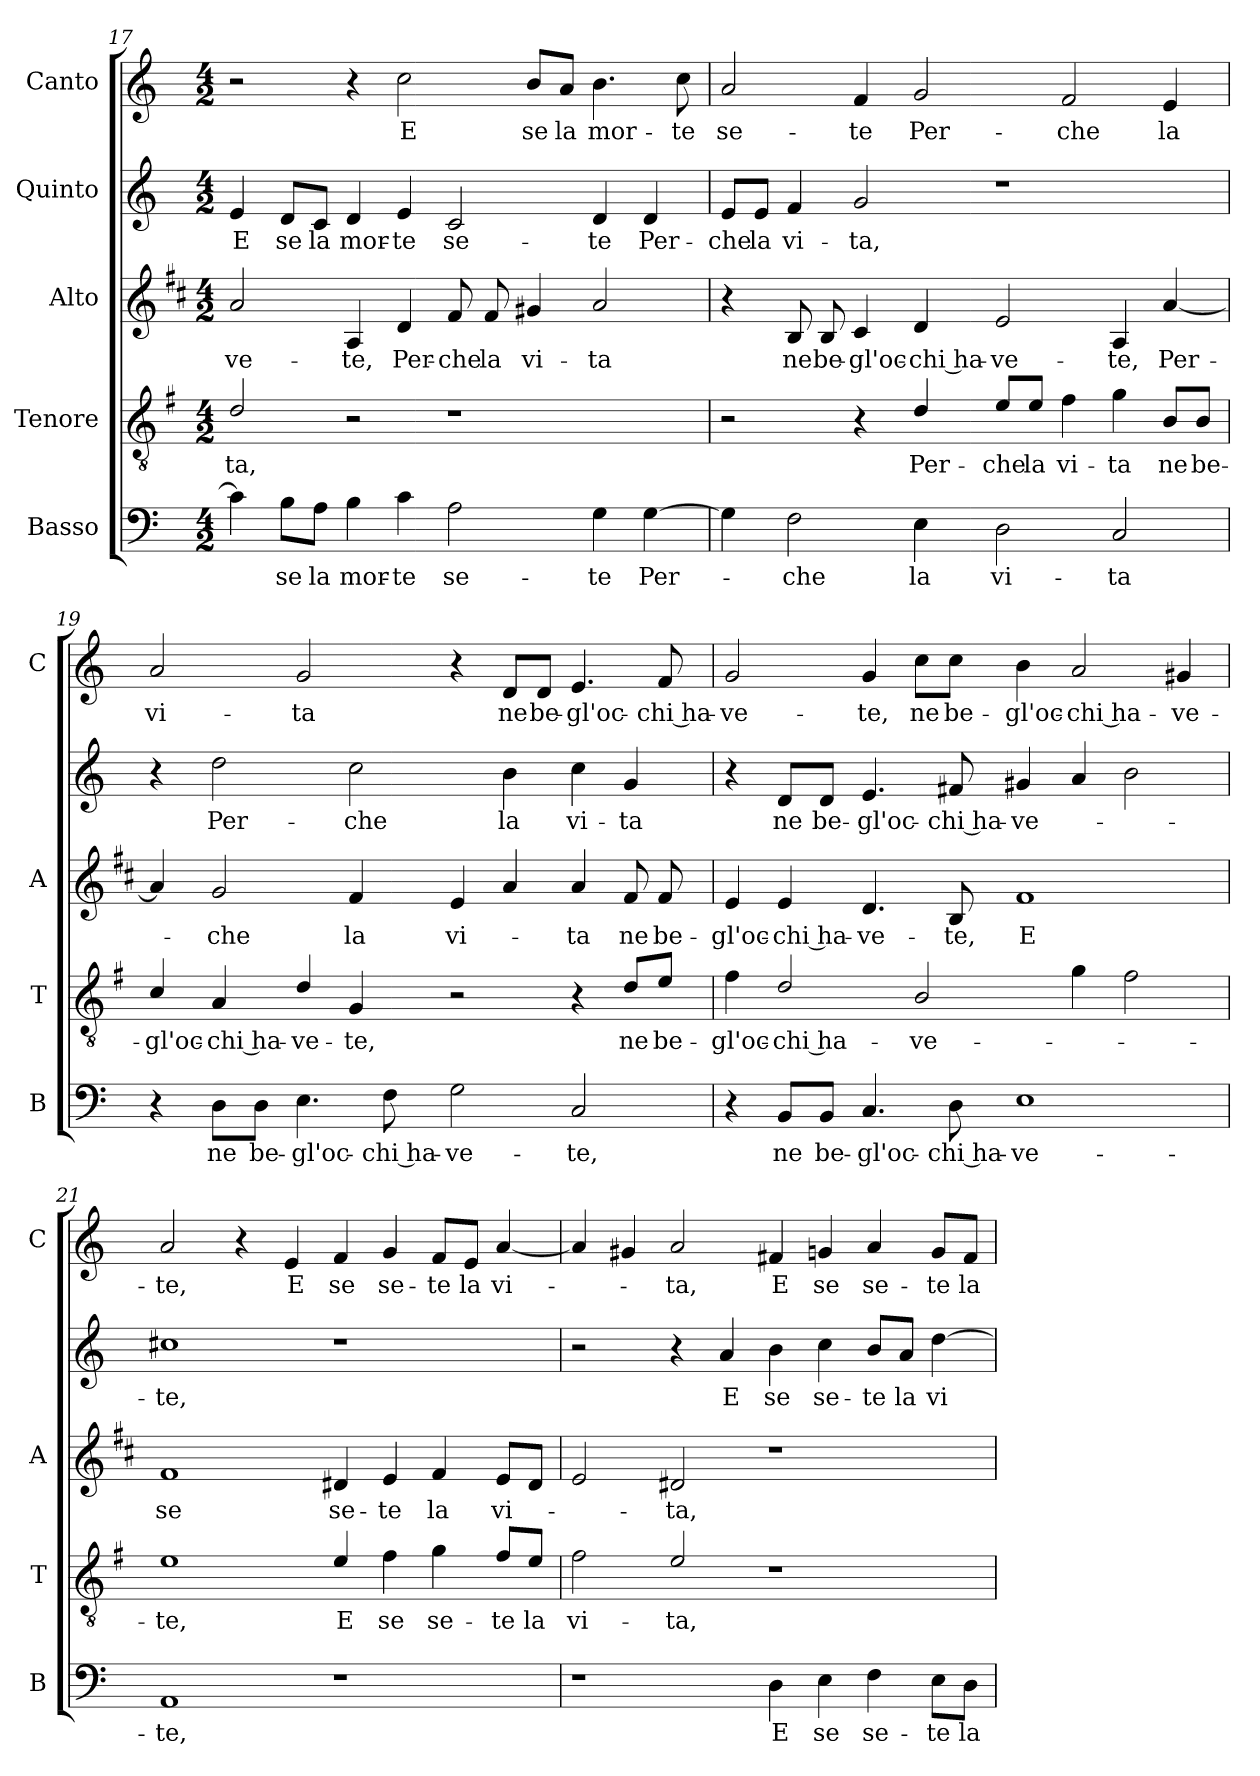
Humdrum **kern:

**kern	**text	**kern	**text	**kern	**text	**kern	**text	**kern	**text
*part5	*part5	*part4	*part4	*part3	*part3	*part2	*part2	*part1	*part1
*staff5	*staff5	*staff4	*staff4	*staff3	*staff3	*staff2	*staff2	*staff1	*staff1
*I"Basso	*	*I"Tenore	*	*I"Alto	*	*I"Quinto	*	*I"Canto	*
*I'B	*	*I'T	*	*I'A	*	*	*	*I'C	*
!!LO:PB:g=z
*clefF4	*	*clefGv2	*	*clefG2	*	*clefG2	*	*clefG2	*
*	*	*ITrd4c7	*	*ITrd1c2	*	*	*	*	*
*k[]	*	*k[]	*	*k[]	*	*k[]	*	*k[]	*
*C:	*	*C:	*	*C:	*	*C:	*	*C:	*
*M4/2	*	*M4/2	*	*M4/2	*	*M4/2	*	*M4/2	*
=17	=17	=17	=17	=17	=17	=17	=17	=17	=17
!	!	!	!LO:LY:b	!	!LO:LY:b	!	!LO:LY:b	!	!
4c\]	.	2G/	-ta,	2g/	-ve-	4e/	E	2r	.
!	!LO:LY:b	!	!	!	!	!	!LO:LY:b	!	!
8B\L	se	.	.	.	.	8d/L	se	.	.
!	!LO:LY:b	!	!	!	!	!	!LO:LY:b	!	!
8A\J	la	.	.	.	.	8c/J	la	.	.
!	!LO:LY:b	!	!	!	!LO:LY:b	!	!LO:LY:b	!	!
4B\	mor-	2r	.	4G/	-te,	4d/	mor-	4r	.
!	!LO:LY:b	!	!	!	!LO:LY:b	!	!LO:LY:b	!	!LO:LY:b
4c\	-te	.	.	4c/	Per-	4e/	-te	2cc\	E
!	!LO:LY:b	!	!	!	!LO:LY:b	!	!LO:LY:b	!	!
2A\	se-	1r	.	8e/	-che	2c/	se-	.	.
!	!	!	!	!	!LO:LY:b	!	!	!	!
.	.	.	.	8e/	la	.	.	.	.
!	!	!	!	!	!LO:LY:b	!	!	!	!LO:LY:b
.	.	.	.	4f#X/	vi-	.	.	8b/L	se
!	!	!	!	!	!	!	!	!	!LO:LY:b
.	.	.	.	.	.	.	.	8a/J	la
!	!LO:LY:b	!	!	!	!LO:LY:b	!	!LO:LY:b	!	!LO:LY:b
4G\	-te	.	.	2g/	-ta	4d/	-te	4.b\	mor-
!	!LO:LY:b	!	!	!	!	!	!LO:LY:b	!	!
[4G\	Per-	.	.	.	.	4d/	Per-	.	.
!	!	!	!	!	!	!	!	!	!LO:LY:b
.	.	.	.	.	.	.	.	8cc\	-te
=18	=18	=18	=18	=18	=18	=18	=18	=18	=18
!	!	!	!	!	!	!	!LO:LY:b	!	!LO:LY:b
4G\]	.	2r	.	4r	.	8e/L	-che	2a/	se-
!	!	!	!	!	!	!	!LO:LY:b	!	!
.	.	.	.	.	.	8e/J	la	.	.
!	!LO:LY:b	!	!	!	!LO:LY:b	!	!LO:LY:b	!	!
2F\	-che	.	.	8A/	ne	4f/	vi-	.	.
!	!	!	!	!	!LO:LY:b	!	!	!	!
.	.	.	.	8A/	be-	.	.	.	.
!	!	!	!	!	!LO:LY:b	!	!LO:LY:b	!	!LO:LY:b
.	.	4r	.	4B/	-gl'oc-	2g/	-ta,	4f/	-te
!	!LO:LY:b	!	!LO:LY:b	!	!LO:LY:b	!	!	!	!LO:LY:b
4E\	la	4G/	Per-	4c/	-chi ha-	.	.	2g/	Per-
!	!LO:LY:b	!	!LO:LY:b	!	!LO:LY:b	!	!	!	!
2D\	vi-	8A/L	-che	2d/	-ve-	1r	.	.	.
!	!	!	!LO:LY:b	!	!	!	!	!	!
.	.	8A/J	la	.	.	.	.	.	.
!	!	!	!LO:LY:b	!	!	!	!	!	!LO:LY:b
.	.	4B\	vi-	.	.	.	.	2f/	-che
!	!LO:LY:b	!	!LO:LY:b	!	!LO:LY:b	!	!	!	!
2C/	-ta	4c\	-ta	4G/	-te,	.	.	.	.
!	!	!	!LO:LY:b	!	!LO:LY:b	!	!	!	!LO:LY:b
.	.	8E/L	ne	[4g/	Per-	.	.	4e/	la
!	!	!	!LO:LY:b	!	!	!	!	!	!
.	.	8E/J	be-	.	.	.	.	.	.
!!LO:LB:g=z
=19	=19	=19	=19	=19	=19	=19	=19	=19	=19
!	!	!	!LO:LY:b	!	!	!	!	!	!LO:LY:b
4r	.	4F/	-gl'oc-	4g/]	.	4r	.	2a/	vi-
!	!LO:LY:b	!	!LO:LY:b	!	!LO:LY:b	!	!LO:LY:b	!	!
8D\L	ne	4D/	-chi ha-	2f/	-che	2dd\	Per-	.	.
!	!LO:LY:b	!	!	!	!	!	!	!	!
8D\J	be-	.	.	.	.	.	.	.	.
!	!LO:LY:b	!	!LO:LY:b	!	!	!	!	!	!LO:LY:b
4.E\	-gl'oc-	4G/	-ve-	.	.	.	.	2g/	-ta
!	!	!	!LO:LY:b	!	!LO:LY:b	!	!LO:LY:b	!	!
.	.	4C/	-te,	4e/	la	2cc\	-che	.	.
!	!LO:LY:b	!	!	!	!	!	!	!	!
8F\	-chi ha-	.	.	.	.	.	.	.	.
!	!LO:LY:b	!	!	!	!LO:LY:b	!	!	!	!
2G\	-ve-	2r	.	4d/	vi-	.	.	4r	.
!	!	!	!	!	!	!	!LO:LY:b	!	!LO:LY:b
.	.	.	.	4g/	.	4b\	la	8d/L	ne
!	!	!	!	!	!	!	!	!	!LO:LY:b
.	.	.	.	.	.	.	.	8d/J	be-
!	!LO:LY:b	!	!	!	!LO:LY:b	!	!LO:LY:b	!	!LO:LY:b
2C/	-te,	4r	.	4g/	-ta	4cc\	vi-	4.e/	-gl'oc-
!	!	!	!LO:LY:b	!	!LO:LY:b	!	!LO:LY:b	!	!
.	.	8G/L	ne	8e/	ne	4g/	-ta	.	.
!	!	!	!LO:LY:b	!	!LO:LY:b	!	!	!	!LO:LY:b
.	.	8A/J	be-	8e/	be-	.	.	8f/	-chi ha-
=20	=20	=20	=20	=20	=20	=20	=20	=20	=20
!	!	!	!LO:LY:b	!	!LO:LY:b	!	!	!	!LO:LY:b
4r	.	4B\	-gl'oc-	4d/	-gl'oc-	4r	.	2g/	-ve-
!	!LO:LY:b	!	!LO:LY:b	!	!LO:LY:b	!	!LO:LY:b	!	!
8BB/L	ne	2G/	-chi ha-	4d/	-chi ha-	8d/L	ne	.	.
!	!LO:LY:b	!	!	!	!	!	!LO:LY:b	!	!
8BB/J	be-	.	.	.	.	8d/J	be-	.	.
!	!LO:LY:b	!	!	!	!LO:LY:b	!	!LO:LY:b	!	!LO:LY:b
4.C/	-gl'oc-	.	.	4.c/	-ve-	4.e/	-gl'oc-	4g/	-te,
!	!	!	!LO:LY:b	!	!	!	!	!	!LO:LY:b
.	.	2E/	-ve-	.	.	.	.	8cc\L	ne
!	!LO:LY:b	!	!	!	!LO:LY:b	!	!LO:LY:b	!	!LO:LY:b
8D\	-chi ha-	.	.	8A/	-te,	8f#X/	-chi ha-	8cc\J	be-
!	!LO:LY:b	!	!	!	!LO:LY:b	!	!LO:LY:b	!	!LO:LY:b
1E	-ve-	.	.	1e	E	4g#X/	-ve-	4b\	-gl'oc-
!	!	!	!	!	!	!	!	!	!LO:LY:b
.	.	4c\	.	.	.	4a/	.	2a/	-chi ha-
.	.	2B\	.	.	.	2b\	.	.	.
!	!	!	!	!	!	!	!	!	!LO:LY:b
.	.	.	.	.	.	.	.	4g#X/	-ve-
!!LO:LB:g=z
=21	=21	=21	=21	=21	=21	=21	=21	=21	=21
!	!LO:LY:b	!	!LO:LY:b	!	!LO:LY:b	!	!LO:LY:b	!	!LO:LY:b
1AA	-te,	1A	-te,	1e	se	1cc#X	-te,	2a/	-te,
.	.	.	.	.	.	.	.	4r	.
!	!	!	!	!	!	!	!	!	!LO:LY:b
.	.	.	.	.	.	.	.	4e/	E
!	!	!	!LO:LY:b	!	!LO:LY:b	!	!	!	!LO:LY:b
1r	.	4A/	E	4c#X/	se-	1r	.	4f/	se
!	!	!	!LO:LY:b	!	!LO:LY:b	!	!	!	!LO:LY:b
.	.	4B\	se	4d/	-te	.	.	4g/	se-
!	!	!	!LO:LY:b	!	!LO:LY:b	!	!	!	!LO:LY:b
.	.	4c\	se-	4e/	la	.	.	8f/L	-te
!	!	!	!	!	!	!	!	!	!LO:LY:b
.	.	.	.	.	.	.	.	8e/J	la
!	!	!	!LO:LY:b	!	!LO:LY:b	!	!	!	!LO:LY:b
.	.	8B/L	-te	8d/L	vi-	.	.	[4a/	vi-
!	!	!	!LO:LY:b	!	!	!	!	!	!
.	.	8A/J	la	8c#/J	.	.	.	.	.
=22	=22	=22	=22	=22	=22	=22	=22	=22	=22
!	!	!	!LO:LY:b	!	!	!	!	!	!
1r	.	2B\	vi-	2d/	.	2r	.	4a/]	.
.	.	.	.	.	.	.	.	4g#X/	.
!	!	!	!LO:LY:b	!	!LO:LY:b	!	!	!	!LO:LY:b
.	.	2A/	-ta,	2c#X/	-ta,	4r	.	2a/	-ta,
!	!	!	!	!	!	!	!LO:LY:b	!	!
.	.	.	.	.	.	4a/	E	.	.
!	!LO:LY:b	!	!	!	!	!	!LO:LY:b	!	!LO:LY:b
4D\	E	1r	.	1r	.	4b\	se	4f#X/	E
!	!LO:LY:b	!	!	!	!	!	!LO:LY:b	!	!LO:LY:b
4E\	se	.	.	.	.	4cc\	se-	4gn/	se
!	!LO:LY:b	!	!	!	!	!	!LO:LY:b	!	!LO:LY:b
4F\	se-	.	.	.	.	8b/L	-te	4a/	se-
!	!	!	!	!	!	!	!LO:LY:b	!	!
.	.	.	.	.	.	8a/J	la	.	.
!	!LO:LY:b	!	!	!	!	!	!LO:LY:b	!	!LO:LY:b
8E\L	-te	.	.	.	.	[4dd\	vi-	8g/L	-te
!	!LO:LY:b	!	!	!	!	!	!	!	!LO:LY:b
8D\J	la	.	.	.	.	.	.	8f#/J	la
=	=	=	=	=	=	=	=	=	=
*-	*-	*-	*-	*-	*-	*-	*-	*-	*-
